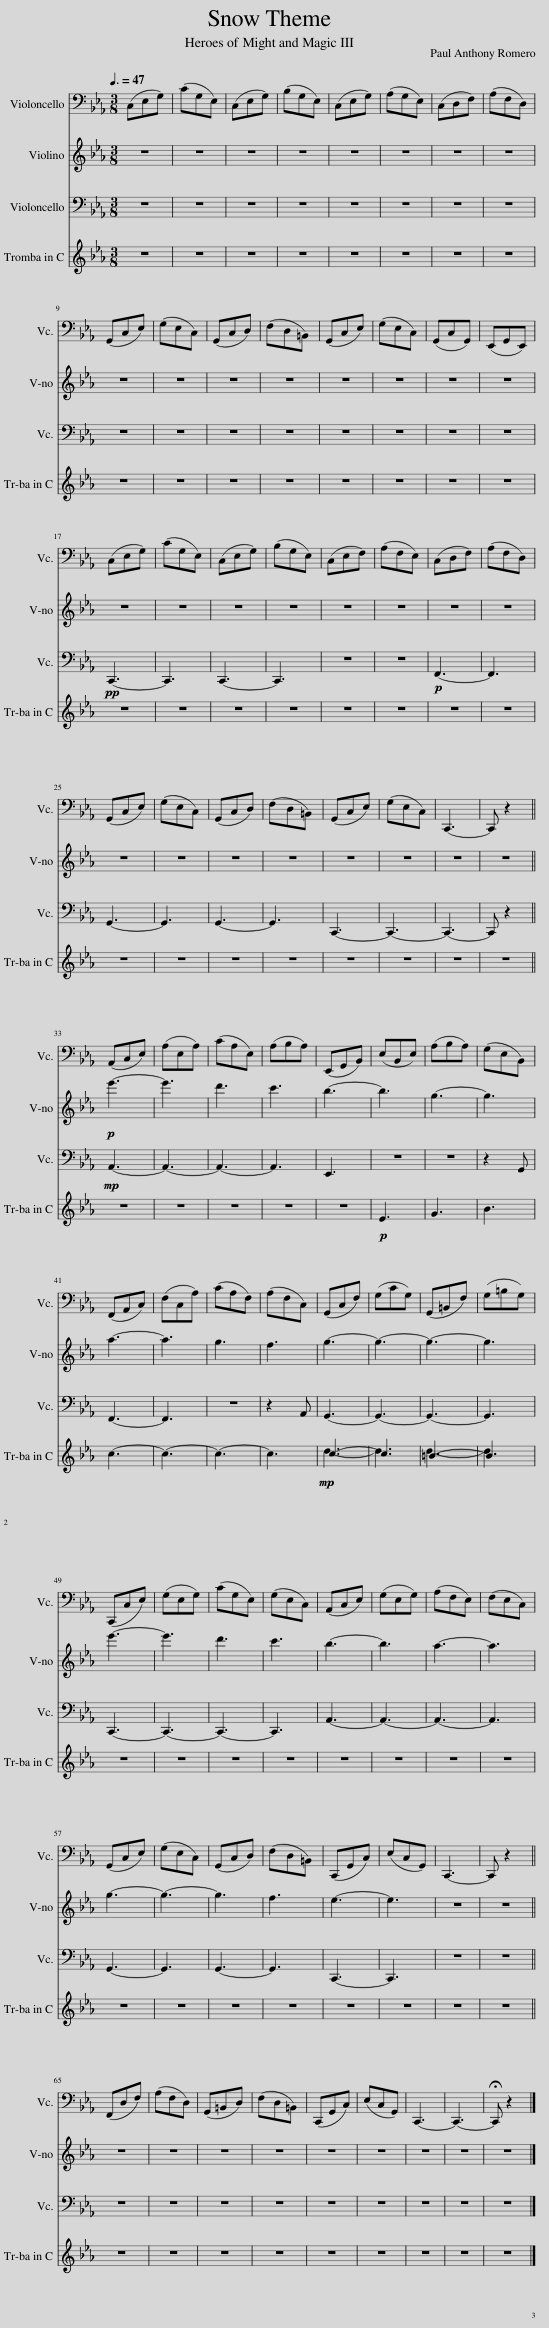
X:1
%%score 1 2 3 ( 4 5 )
L:1/8
Q:3/8=47
M:3/8
I:linebreak $
K:Eb
V:1 bass
V:2 treble
V:3 bass
V:4 treble
V:5 treble
V:1
 (C,E,G,) | (CG,E,) | (C,E,G,) | (B,G,E,) | (C,E,G,) | %5
 (A,G,E,) | (C,D,F,) | (A,F,D,) |$ (G,,C,E,) | (G,E,C,) | %10
 (G,,C,D,) | (F,D,=B,,) | (G,,C,E,) | (G,E,C,) | (G,,C,G,,) | %15
 (E,,G,,E,,) |$ (C,E,G,) | (CG,E,) | (C,E,G,) | (B,G,E,) | %20
 (C,E,F,) | (A,F,E,) | (C,D,F,) | (A,F,D,) |$ (G,,C,E,) | %25
 (G,E,C,) | (G,,C,D,) | (F,D,=B,,) | (G,,C,E,) | (G,E,C,) | %30
 C,,3- | C,, z2 ||$ (A,,C,E,) | (A,E,A,) | (CA,E,) | %35
 (A,B,A,) | (E,,G,,B,,) | (E,B,,E,) | (A,B,A,) | (G,E,B,,) |$ %40
 (F,,A,,C,) | (F,C,A,) | (CA,F,) | (A,F,C,) | (G,,C,F,) | %45
 (G,CG,) | (G,,=B,,F,) | (G,=B,G,) |$ (C,,C,E,) | (G,E,G,) | %50
 (CG,E,) | (G,E,C,) | (A,,C,E,) | (G,E,G,) | (A,F,E,) | %55
 (F,E,C,) |$ (G,,C,E,) | (G,E,C,) | (G,,C,D,) | (F,D,=B,,) | %60
 (C,,G,,C,) | (E,C,G,,) | C,,3- | C,, z2 ||$ (F,,D,F,) | %65
 (A,F,D,) | (G,,=B,,D,) | (F,D,=B,,) | (C,,G,,C,) | (E,C,G,,) | %70
 C,,3- | C,,3- | !fermata!C,, z2 |] %73
V:2
 z3 | z3 | z3 | z3 | z3 | %5
 z3 | z3 | z3 |$ z3 | z3 | %10
 z3 | z3 | z3 | z3 | z3 | %15
 z3 |$ z3 | z3 | z3 | z3 | %20
 z3 | z3 | z3 | z3 |$ z3 | %25
 z3 | z3 | z3 | z3 | z3 | %30
 z3 | z3 ||$!p! e'3- | e'3 | d'3 | %35
 c'3 | b3- | b3 | g3- | g3 |$ %40
 a3- | a3 | g3 | f3 | g3- | %45
 g3- | g3- | g3 |$ e'3- | e'3 | %50
 d'3 | c'3 | b3- | b3 | a3- | %55
 a3 |$ g3- | g3- | g3 | f3 | %60
 e3- | e3 | z3 | z3 ||$ z3 | %65
 z3 | z3 | z3 | z3 | z3 | %70
 z3 | z3 | z3 |] %73
V:3
 z3 | z3 | z3 | z3 | z3 | %5
 z3 | z3 | z3 |$ z3 | z3 | %10
 z3 | z3 | z3 | z3 | z3 | %15
 z3 |$!pp! C,,3- | C,,3 | C,,3- | C,,3 | %20
 z3 | z3 |!p! F,,3- | F,,3 |$ G,,3- | %25
 G,,3 | G,,3- | G,,3 | C,,3- | C,,3- | %30
 C,,3- | C,, z2 ||$!mp! A,,3- | A,,3- | A,,3- | %35
 A,,3 | E,,3 | z3 | z3 | z2 G,, |$ %40
 F,,3- | F,,3 | z3 | z2 A,, | G,,3- | %45
 G,,3- | G,,3- | G,,3 |$ C,,3- | C,,3- | %50
 C,,3- | C,,3 | A,,3- | A,,3- | A,,3- | %55
 A,,3 |$ G,,3- | G,,3 | G,,3- | G,,3 | %60
 C,,3- | C,,3 | z3 | z3 ||$ z3 | %65
 z3 | z3 | z3 | z3 | z3 | %70
 z3 | z3 | z3 |] %73
V:4
 z3 | z3 | z3 | z3 | z3 | %5
 z3 | z3 | z3 |$ z3 | z3 | %10
 z3 | z3 | z3 | z3 | z3 | %15
 z3 |$ z3 | z3 | z3 | z3 | %20
 z3 | z3 | z3 | z3 |$ z3 | %25
 z3 | z3 | z3 | z3 | z3 | %30
 z3 | z3 ||$ z3 | z3 | z3 | %35
 z3 | z3 |!p! E3 | G3 | B3 |$ %40
 c3- | c3- | c3- | c3 |!mp! c3- | %45
 c3 | =B3- | B3 |$ z3 | z3 | %50
 z3 | z3 | z3 | z3 | z3 | %55
 z3 |$ z3 | z3 | z3 | z3 | %60
 z3 | z3 | z3 | z3 ||$ z3 | %65
 z3 | z3 | z3 | z3 | z3 | %70
 z3 | z3 | z3 |] %73
V:5
 x3 | x3 | x3 | x3 | x3 | %5
 x3 | x3 | x3 |$ x3 | x3 | %10
 x3 | x3 | x3 | x3 | x3 | %15
 x3 |$ x3 | x3 | x3 | x3 | %20
 x3 | x3 | x3 | x3 |$ x3 | %25
 x3 | x3 | x3 | x3 | x3 | %30
 x3 | x3 ||$ x3 | x3 | x3 | %35
 x3 | x3 | x3 | x3 | x3 |$ %40
 x3 | x3 | x3 | x3 | d3- | %45
 d3 | d3- | d3 |$ x3 | x3 | %50
 x3 | x3 | x3 | x3 | x3 | %55
 x3 |$ x3 | x3 | x3 | x3 | %60
 x3 | x3 | x3 | x3 ||$ x3 | %65
 x3 | x3 | x3 | x3 | x3 | %70
 x3 | x3 | x3 |] %73
